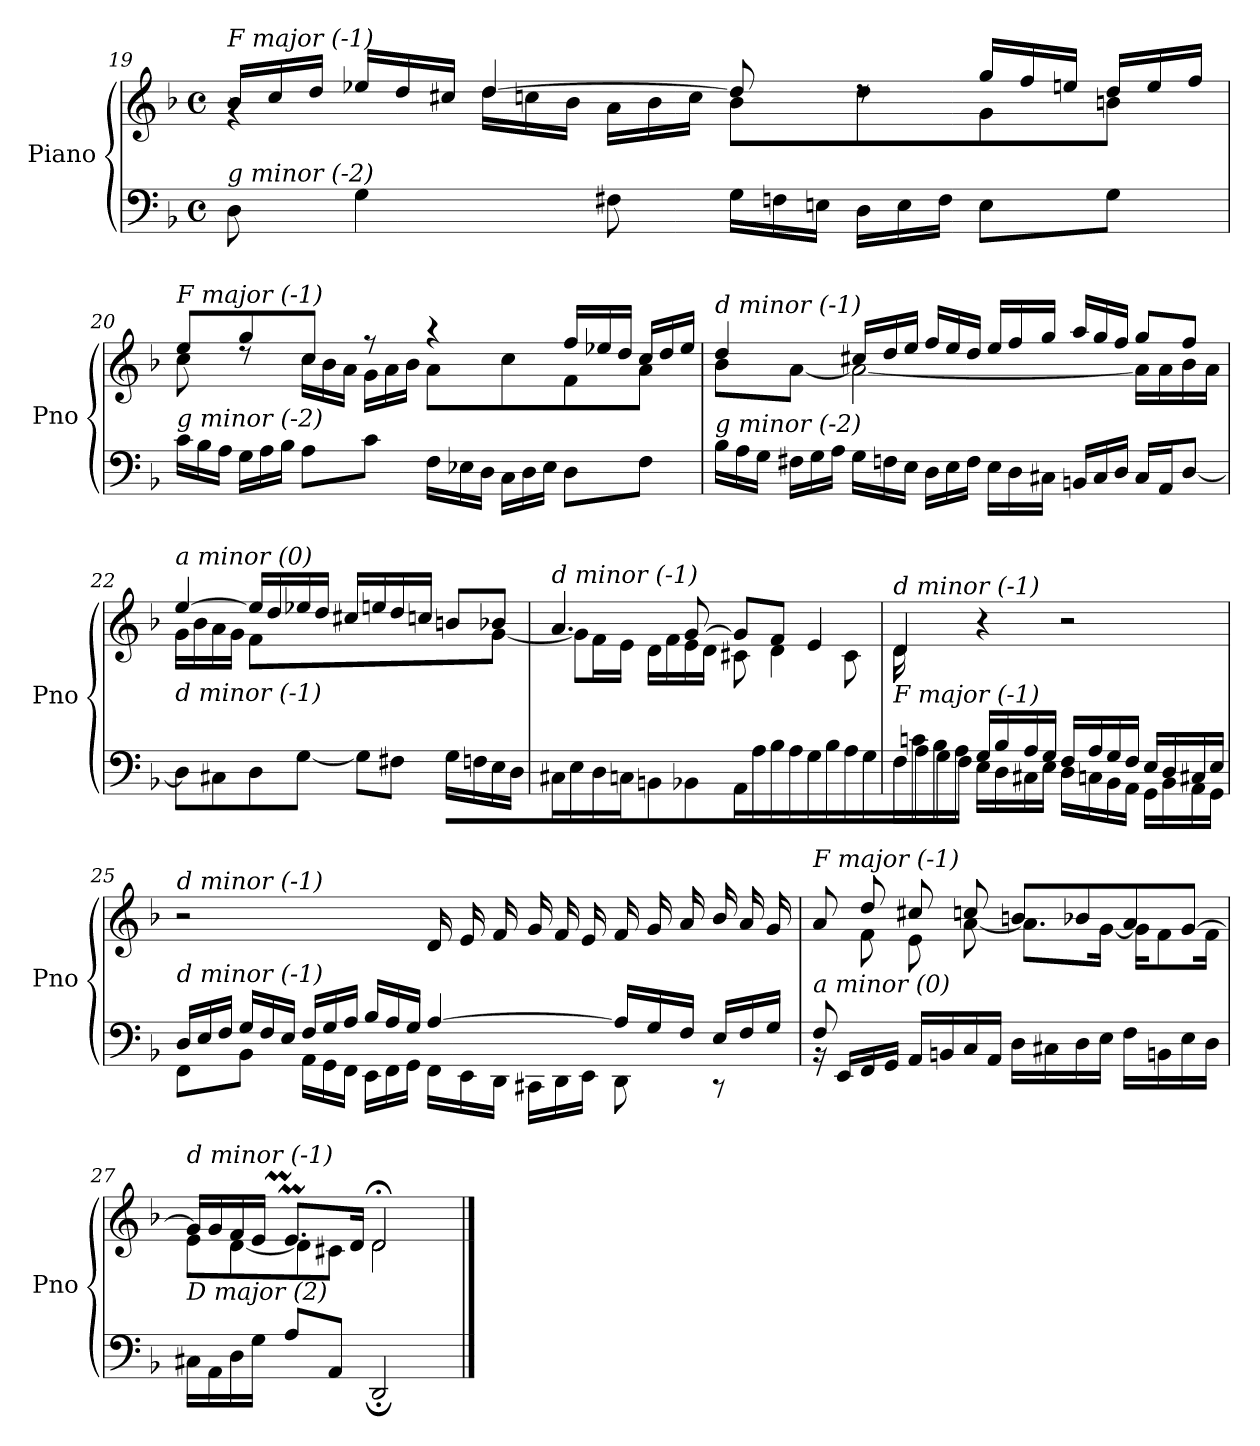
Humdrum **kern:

**kern	**kern
*part1	*part1
*staff2	*staff1
*I"Piano	*
*I'Pno	*
*clefF4	*clefG2
*k[b-]	*k[b-]
*M4/4	*M4/4
*met(c)	*met(c)
*	*Xtuplet
=19	=19
*	*^
!	!LO:TX:i:t=F major (-1)	!
!LO:TX:i:t=g minor (-2)	!	!
8D\	24b-/LL	4rg
.	24cc/	.
.	24dd/JJ	.
4G\	24ee-X/LL	.
.	24dd/	.
.	24cc#X/JJ	.
.	[4dd/	24dd\LL
.	.	24ccn\
.	.	24b-\JJ
8F#X\	.	24a\LL
.	.	24b-\
.	.	24cc\JJ
*Xtuplet	*	*
24G\LL	8dd/]	8b-\L
24Fn\	.	.
24En\JJ	.	.
24D\LL	8rdd	8dd\
24E\	.	.
24F\JJ	.	.
8E\L	24gg/LL	8g\
.	24ff/	.
.	24een/JJ	.
8G\J	24dd/LL	8bn\J
.	24ee/	.
.	24ff/JJ	.
!!LO:LB:g=z	!!
=20	=20	=20
!	!LO:TX:i:t=F major (-1)	!
!LO:TX:i:t=g minor (-2)	!	!
24c\LL	8ee/L	8cc\
24B-\	.	.
24A\JJ	.	.
24G\LL	8gg/	8rdd
24A\	.	.
24B-\JJ	.	.
8A\L	8cc/J	24cc\LL
.	.	24b-\
.	.	24a\JJ
8c\J	8r	24g\LL
.	.	24a\
.	.	24b-\JJ
24F\LL	4r	8a\L
24E-X\	.	.
24D\JJ	.	.
24C\LL	.	8cc\
24D\	.	.
24E-\JJ	.	.
8D\L	24ff/LL	8f\
.	24ee-X/	.
.	24dd/JJ	.
8F\J	24cc/LL	8a\J
.	24dd/	.
.	24ee-/JJ	.
=21	=21	=21
!	!LO:TX:i:t=d minor (-1)	!
!LO:TX:i:t=g minor (-2)	!	!
24B-\LL	4dd/	8b-\L
24A\	.	.
24G\JJ	.	.
24F#X\LL	.	[8a\J
24G\	.	.
24A\JJ	.	.
24G\LL	24cc#X/LL	2a\_
24Fn\	24dd/	.
24E\JJ	24ee/JJ	.
24D\LL	24ff/LL	.
24E\	24ee/	.
24F\JJ	24dd/JJ	.
24E\LL	24ee/LL	.
24D\	24ff/	.
24C#X\JJ	24gg/JJ	.
24BBn/LL	24aa/LL	.
24C#/	24gg/	.
24D/JJ	24ff/JJ	.
16C#/LL	8gg/L	16a\LL]
16AA/J	.	16a\
[8D/J	8ff/J	16b-\
.	.	16a\JJ
!!LO:LB:g=z	!!
=22	=22	=22
*^	*	*
!	!	!LO:TX:i:t=a minor (0)	!
!LO:TX:i:t=d minor (-1)	!	!	!
4.ryy	8D\L]	[4ee/	16g\LL
.	.	.	16b-\
.	8C#X\	.	16a\
.	.	.	16g\JJ
.	8D\	16ee/LL]	8f\L
.	.	16dd/	.
8B-/J	[8G\J	16ee-X/	2ryy
.	.	16dd/JJ	.
4A/	8G\L]	16cc#X/LL	.
.	.	16een/	.
.	8F#X\J	16dd/	.
.	.	16ccn/JJ	.
8G/L	16G\LL	8bn/L	.
.	16Fn\	.	.
8ryy	16E\	8b-X/J	[8g\J
.	16D\JJ	.	.
=23	=23	=23	=23
!	!	!LO:TX:i:t=d minor (-1)	!
!LO:TX:i:t=F major (-1)	!	!	!
*v	*v	*	*
16C#X\LL	4.a/	8g\L]
16E\	.	.
16D\	.	16f\L
16Cn\JJ	.	16e\JJ
8BBn/L	.	16d\LL
.	.	16f\
8BB-X/J	[8g/	16e\
.	.	16d\JJ
16AA\LL	8g/L]	8c#X\
16A\	.	.
16B-\	8f/J	4d\
16A\JJ	.	.
16G\LL	4e/	.
16B-\	.	.
16A\	.	8c#\
16G\JJ	.	.
!!LO:PB:g=z	!!
=24	=24	=24
*^	*	*
!	!	!LO:TX:i:t=d minor (-1)	!
!LO:TX:i:t=F major (-1)	!	!	!
16ryy	16F\LL	4d/	16d\LL
16cn/	16A\	.	2...ryy
16B-/	16G\	.	.
16A/JJ	16F\JJ	.	.
16G/LL	16E\LL	4r	.
16B-/	16D\	.	.
16A/	16C#X\	.	.
16G/JJ	16E\JJ	.	.
16F/LL	16D\LL	2r	.
16A/	16Cn\	.	.
16G/	16BB-\	.	.
16F/JJ	16AA\JJ	.	.
16E/LL	16GG\LL	.	.
16D/	16BB-\	.	.
16C#X/	16AA\	.	.
16E/JJ	16GG\JJ	.	.
*	*	*v	*v
=25	=25	=25
!	!	!LO:TX:i:t=d minor (-1)
!LO:TX:i:t=d minor (-1)	!	!
24D/LL	8FF\L	2r
24E/	.	.
24F/JJ	.	.
24G/LL	8BB-\J	.
24F/	.	.
24E/JJ	.	.
24F/LL	24AA\LL	.
24G/	24GG\	.
24A/JJ	24FF\JJ	.
24B-/LL	24EE\LL	.
24A/	24FF\	.
24G/JJ	24GG\JJ	.
[4A/	24FF\LL	24d/LL
.	24EE\	24e/
.	24DD\JJ	24f/JJ
.	24CC#X\LL	24g/LL
.	24DD\	24f/
.	24EE\JJ	24e/JJ
24A/LL]	8DD\	24f/LL
24G/	.	24g/
24F/JJ	.	24a/JJ
24E/LL	8r	24b-/LL
24F/	.	24a/
24G/JJ	.	24g/JJ
!!LO:LB:g=z
=26	=26	=26
*	*	*^
!	!	!LO:TX:i:t=F major (-1)	!
!LO:TX:i:t=a minor (0)	!	!	!
8F/L	16rBB	8a/L	8ryy
.	16EE/LL	.	.
2..ryy	16FF/	8dd/	8f\
.	16GG/JJ	.	.
.	16AA/LL	8cc#X/	8e\
.	16BBn/	.	.
.	16C/	8ccn/J	[8a\J
.	16AA/JJ	.	.
.	16D\LL	8bn/L	8.a\L]
.	16C#X\	.	.
.	16D\	8b-X/	.
.	16E\JJ	.	[16g\Jk
.	16F\LL	8a/	16g\KL]
.	16BBn\	.	8f\
.	16E\	[8g/J	.
.	16D\JJ	.	16f\Jk
=27	=27	=27	=27
*	*	*	*^
!	!	!LO:TX:i:t=d minor (-1)	!	!
!LO:TX:i:t=D major (2)	!	!	!	!
4ryy	16C#X\LL	16g/LL]	8e\L	4ryy
.	16AA\	16g/	.	.
.	16D\	16f/	[8d\	.
.	16G\JJ	16e/JJ	.	.
8.ryy	8A\L	8.em/L	8d\]	[8em!yy
.	8AA/J	.	8c#X\J	16e!yy]
2ryy	.	16d/Jk	.	2ryy
.	2DD;/	2d;</	2d\	.
16ryy	.	.	.	16ryy
*v	*v	*	*	*
*	*v	*v	*v
==	==
*-	*-
